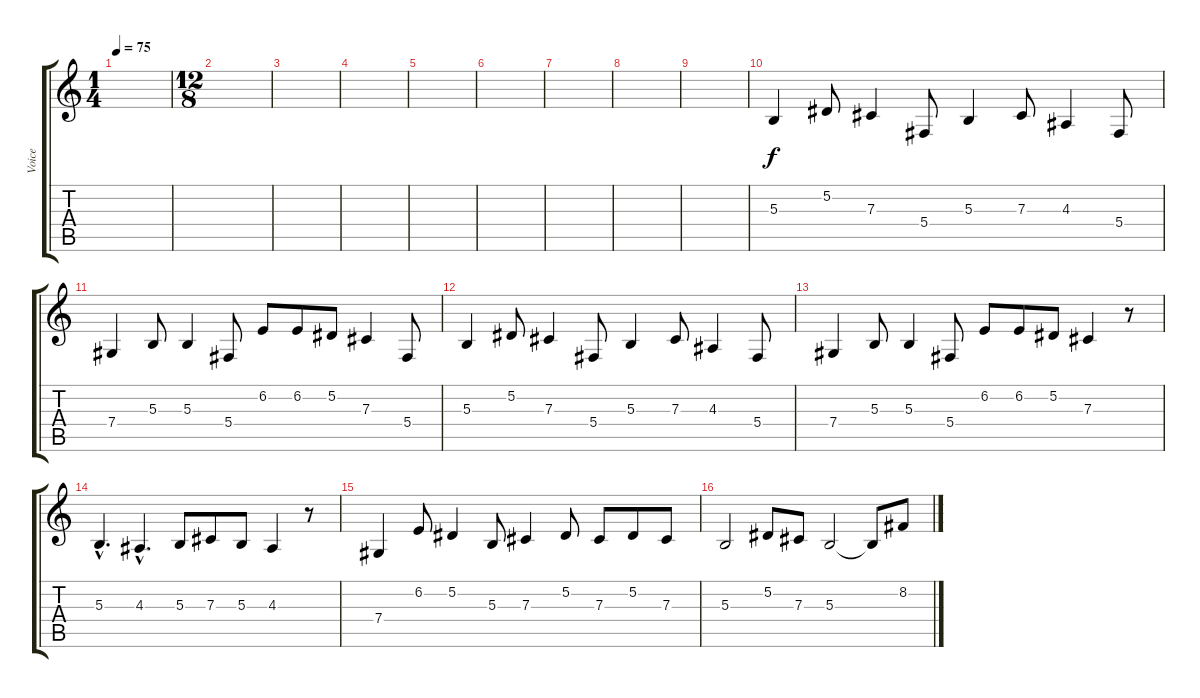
\track ("Voice" "Voice") {instrument trumpet}
\staff {score tabs}
\tuning (Eb4 Bb3 Gb3 Db3 Ab2 Eb2) {hide}
\ts (1 4)
\tempo 75
\clef g2
\ks c
|
\ts (12 8)
|
|
|
|
|
|
|
|
5.3.4 5.2.8 7.3.4 5.4.8 5.3.4 7.3.8 4.3.4 5.4.8 |
7.4.4 5.3.8 5.3.4 5.4.8 6.2.8 6.2.8 5.2.8 7.3.4 5.4.8 |
5.3.4 5.2.8 7.3.4 5.4.8 5.3.4 7.3.8 4.3.4 5.4.8 |
7.4.4 5.3.8 5.3.4 5.4.8 6.2.8 6.2.8 5.2.8 7.3.4 r.8 |
5.3{hac}.4{d} 4.3{hac}.4{d} 5.3.8 7.3.8 5.3.8 4.3.4 r.8 |
7.4.4 6.2.8 5.2.4 5.3.8 7.3.4 5.2.8 7.3.8 5.2.8 7.3.8 |
5.3.2 5.2.8 7.3.8 5.3.2 5.3{t}.8 8.2.8
